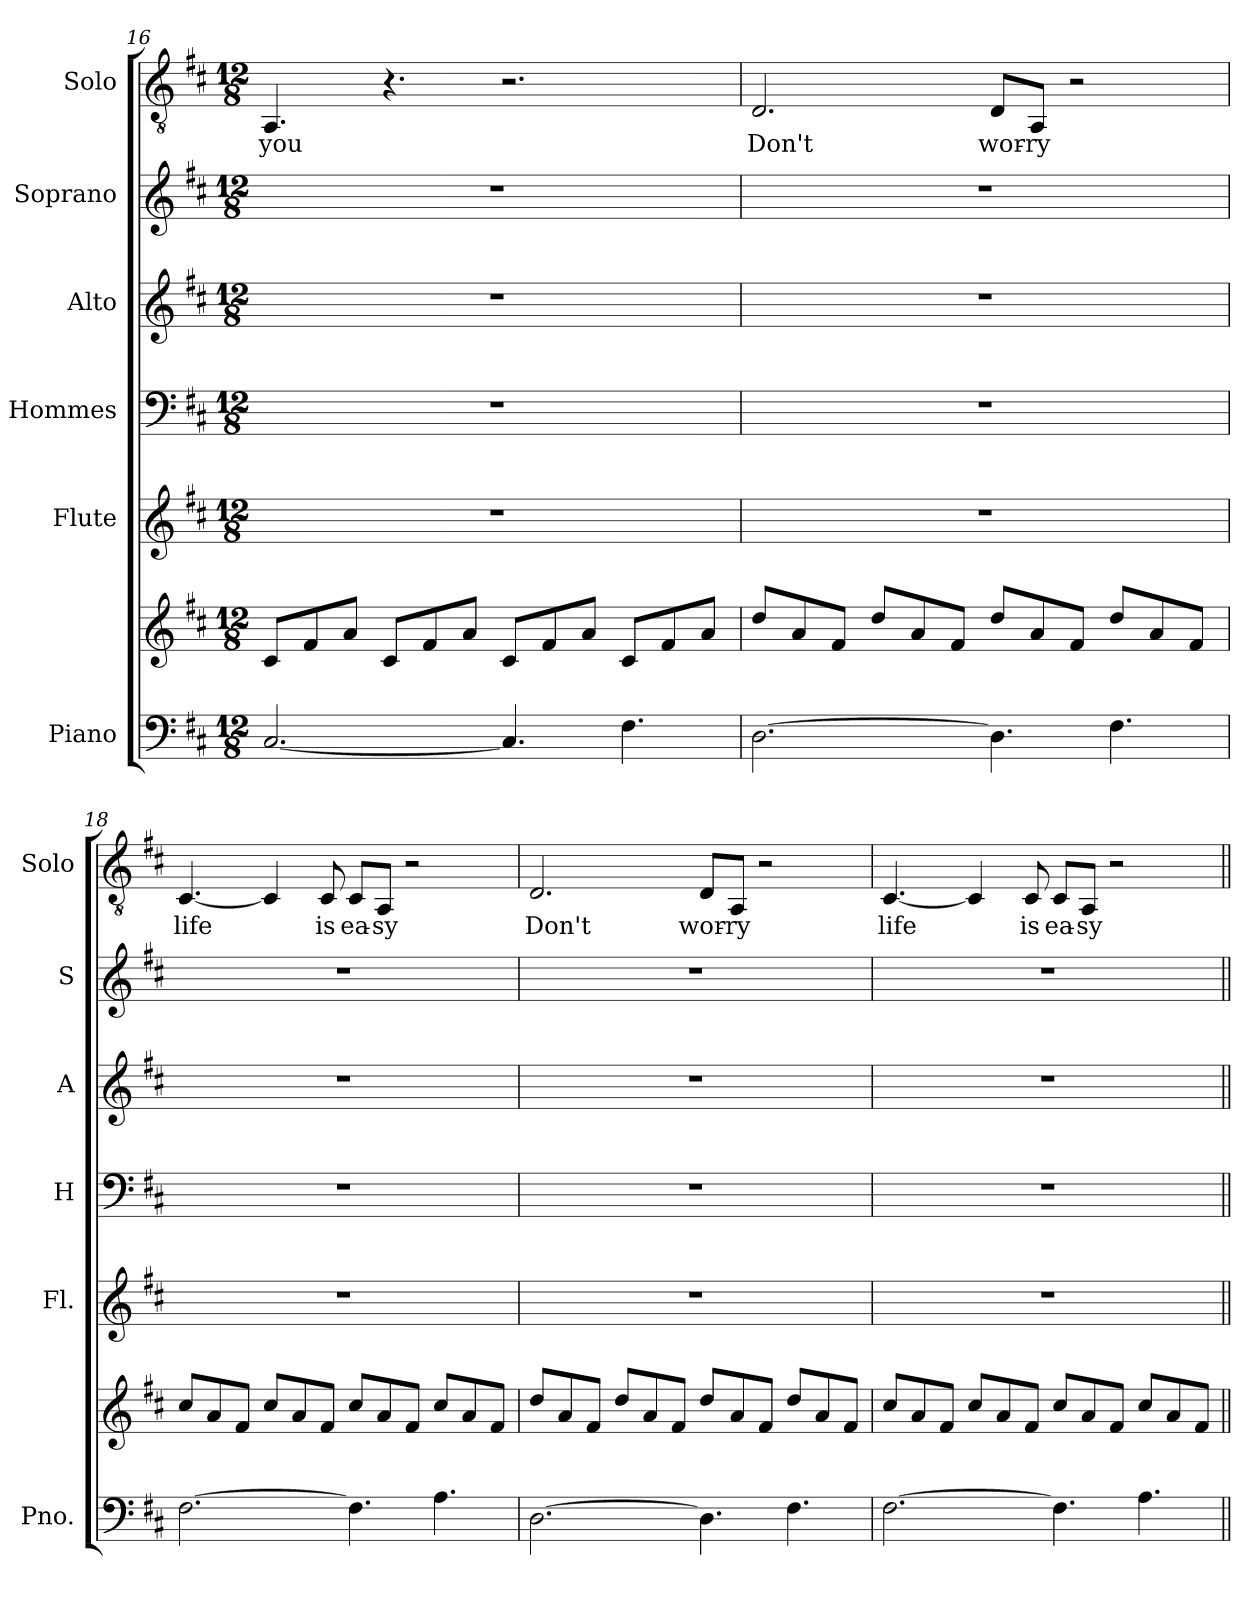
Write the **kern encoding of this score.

**kern	**kern	**kern	**kern	**kern	**kern	**kern	**text
*part6	*part6	*part5	*part4	*part3	*part2	*part1	*part1
*staff7	*staff6	*staff5	*staff4	*staff3	*staff2	*staff1	*staff1
*I"Piano	*	*I"Flute	*I"Hommes	*I"Alto	*I"Soprano	*I"Solo	*
*I'Pno.	*	*I'Fl.	*I'H	*I'A	*I'S	*I'Solo	*
!!LO:LB:g=z
*clefF4	*clefG2	*clefG2	*clefF4	*clefG2	*clefG2	*clefGv2	*
*k[f#c#]	*k[f#c#]	*k[f#c#]	*k[f#c#]	*k[f#c#]	*k[f#c#]	*k[f#c#]	*
*D:	*D:	*D:	*D:	*D:	*D:	*D:	*
*M12/8	*M12/8	*M12/8	*M12/8	*M12/8	*M12/8	*M12/8	*
=16	=16	=16	=16	=16	=16	=16	=16
[2.C#/	8c#/L	1.r	1.r	1.r	1.r	4.AA/	you
.	8f#/	.	.	.	.	.	.
.	8a/J	.	.	.	.	.	.
.	8c#/L	.	.	.	.	4.r	.
.	8f#/	.	.	.	.	.	.
.	8a/J	.	.	.	.	.	.
4.C#/]	8c#/L	.	.	.	.	2.r	.
.	8f#/	.	.	.	.	.	.
.	8a/J	.	.	.	.	.	.
4.F#\	8c#/L	.	.	.	.	.	.
.	8f#/	.	.	.	.	.	.
.	8a/J	.	.	.	.	.	.
=17	=17	=17	=17	=17	=17	=17	=17
[2.D\	8dd/L	1.r	1.r	1.r	1.r	2.D/	Don't
.	8a/	.	.	.	.	.	.
.	8f#/J	.	.	.	.	.	.
.	8dd/L	.	.	.	.	.	.
.	8a/	.	.	.	.	.	.
.	8f#/J	.	.	.	.	.	.
4.D\]	8dd/L	.	.	.	.	8D/L	wor-
.	8a/	.	.	.	.	8AA/J	-ry
.	8f#/J	.	.	.	.	2r	.
4.F#\	8dd/L	.	.	.	.	.	.
.	8a/	.	.	.	.	.	.
.	8f#/J	.	.	.	.	.	.
=18	=18	=18	=18	=18	=18	=18	=18
[2.F#\	8cc#/L	1.r	1.r	1.r	1.r	[4.C#/	life
.	8a/	.	.	.	.	.	.
.	8f#/J	.	.	.	.	.	.
.	8cc#/L	.	.	.	.	4C#/]	.
.	8a/	.	.	.	.	.	.
.	8f#/J	.	.	.	.	8C#/	is
4.F#\]	8cc#/L	.	.	.	.	8C#/L	ea-
.	8a/	.	.	.	.	8AA/J	-sy
.	8f#/J	.	.	.	.	2r	.
4.A\	8cc#/L	.	.	.	.	.	.
.	8a/	.	.	.	.	.	.
.	8f#/J	.	.	.	.	.	.
!!LO:PB:g=z
=19	=19	=19	=19	=19	=19	=19	=19
[2.D\	8dd/L	1.r	1.r	1.r	1.r	2.D/	Don't
.	8a/	.	.	.	.	.	.
.	8f#/J	.	.	.	.	.	.
.	8dd/L	.	.	.	.	.	.
.	8a/	.	.	.	.	.	.
.	8f#/J	.	.	.	.	.	.
4.D\]	8dd/L	.	.	.	.	8D/L	wor-
.	8a/	.	.	.	.	8AA/J	-ry
.	8f#/J	.	.	.	.	2r	.
4.F#\	8dd/L	.	.	.	.	.	.
.	8a/	.	.	.	.	.	.
.	8f#/J	.	.	.	.	.	.
=20	=20	=20	=20	=20	=20	=20	=20
[2.F#\	8cc#/L	1.r	1.r	1.r	1.r	[4.C#/	life
.	8a/	.	.	.	.	.	.
.	8f#/J	.	.	.	.	.	.
.	8cc#/L	.	.	.	.	4C#/]	.
.	8a/	.	.	.	.	.	.
.	8f#/J	.	.	.	.	8C#/	is
4.F#\]	8cc#/L	.	.	.	.	8C#/L	ea-
.	8a/	.	.	.	.	8AA/J	-sy
.	8f#/J	.	.	.	.	2r	.
4.A\	8cc#/L	.	.	.	.	.	.
.	8a/	.	.	.	.	.	.
.	8f#/J	.	.	.	.	.	.
=||	=||	=||	=||	=||	=||	=||	=||
*-	*-	*-	*-	*-	*-	*-	*-
